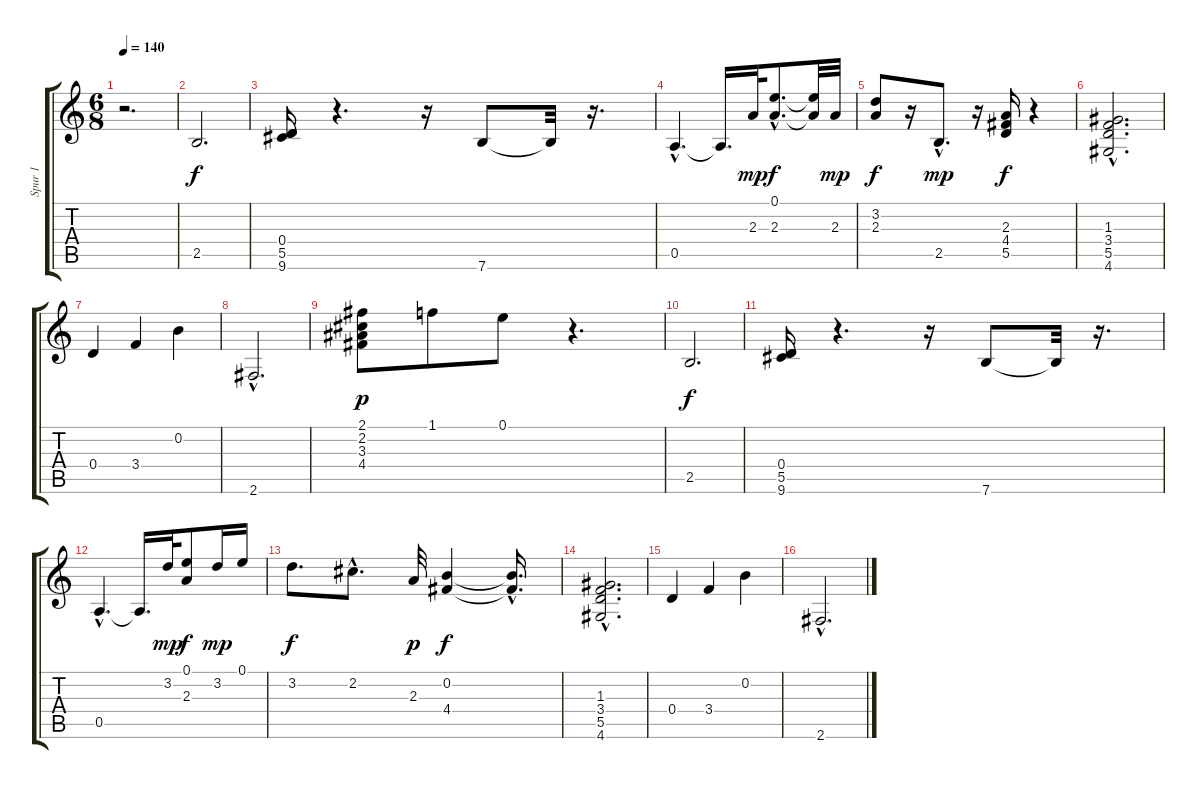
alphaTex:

\track ("Spur 1" "Spur 1") {instrument electricguitarclean}
\staff {score tabs}
\tuning (E4 B3 G3 D3 A2 E2) {hide}
\ts (6 8)
\tempo 140
\clef g2
\ks c
r.2{d dy f instrument electricguitarclean} |
2.5.2{d} |
(0.4 5.5 9.6).16 r.4{d} r.16 7.6.8 7.6{t}.32 r.16{d} |
0.5{hac}.4{d} 0.5{t}.16{d} 2.3.32{dy mp} (0.1{hac} 2.3{hac}).8{d dy f} (0.1{t} 2.3{t}).32 2.3.32{dy mp} |
(3.2 2.3).8{dy f} r.16 2.5{hac}.8{d dy mp} r.16 (2.3 4.4 5.5).16{dy f} r.4 |
(1.3 3.4 5.5 4.6{hac}).2{d} |
0.4.4 3.4.4 0.2.4 |
2.6{hac}.2{d} |
(2.1 2.2 3.3 4.4).8{dy p} 1.1.8 0.1.8 r.4{d} |
2.5.2{d dy f} |
(0.4 5.5 9.6).16 r.4{d} r.16 7.6.8 7.6{t}.32 r.16{d} |
0.5{hac}.4{d} 0.5{t}.16{d} 3.2.32{dy mp} (0.1 2.3).8{dy f} 3.2.16{dy mp} 0.1.16 |
3.2.8{d dy f} 2.2{hac}.8{d} 2.3.32{dy p} (0.2 4.4).4{dy f} (0.2{hac t} 4.4{hac t}).16{d} |
(1.3 3.4 5.5 4.6{hac}).2{d} |
0.4.4 3.4.4 0.2.4 |
2.6{hac}.2{d}
